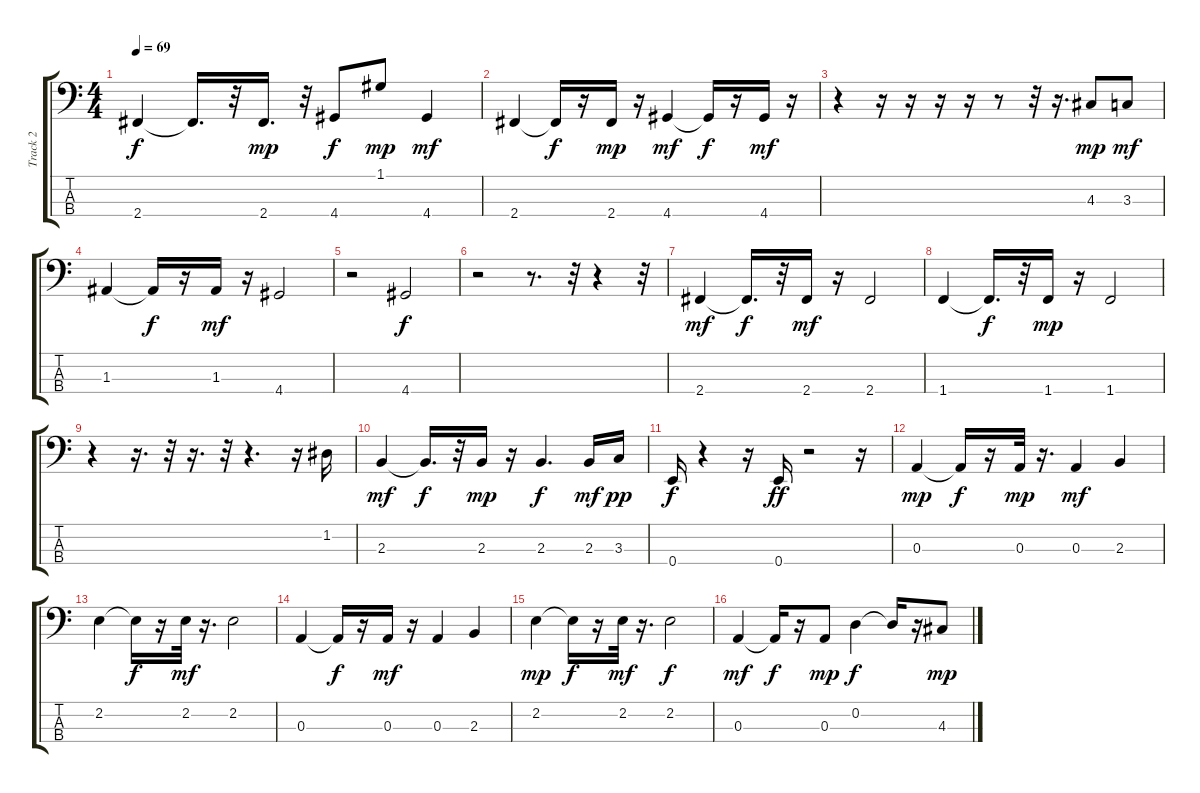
\track ("Track 2" "Track 2") {instrument electricbassfinger}
\staff {score tabs}
\tuning (G2 D2 A1 E1) {hide}
\ts (4 4)
\tempo 69
\clef f4
\ks c
2.4.4{dy f} 2.4{t}.16{d} r.32 2.4.16{d dy mp} r.32 4.4.8{dy f} 1.1.8{dy mp} 4.4.4{dy mf} |
2.4.4 2.4{t}.16{dy f} r.16 2.4.16{dy mp} r.16 4.4.4{dy mf} 4.4{t}.16{dy f} r.16 4.4.16{dy mf} r.16 |
r.4 r.16 r.16 r.16 r.16 r.8 r.32 r.16{d} 4.3.8{dy mp} 3.3.8{dy mf} |
1.3.4 1.3{t}.16{dy f} r.16 1.3.16{dy mf} r.16 4.4.2 |
r.2 4.4.2{dy f} |
r.2 r.8{d} r.32 r.4 r.32 |
2.4.4{dy mf} 2.4{t}.16{d dy f} r.32 2.4.16{dy mf} r.16 2.4.2 |
1.4.4 1.4{t}.16{d dy f} r.32 1.4.16{dy mp} r.16 1.4.2 |
r.4 r.16{d} r.32 r.16{d} r.32 r.4{d} r.16 1.2.16 |
2.3.4{dy mf} 2.3{t}.16{d dy f} r.32 2.3.16{dy mp} r.16 2.3.4{d dy f} 2.3.16{dy mf} 3.3.16{dy pp} |
0.4.16{dy f} r.4 r.16 0.4.16{dy ff} r.2 r.16 |
0.3.4{dy mp} 0.3{t}.16{dy f} r.16 0.3.32{dy mp} r.16{d} 0.3.4{dy mf} 2.3.4 |
2.2.4 2.2{t}.16{dy f} r.16 2.2.32{dy mf} r.16{d} 2.2.2 |
0.3.4 0.3{t}.16{dy f} r.16 0.3.16{dy mf} r.16 0.3.4 2.3.4 |
2.2.4{dy mp} 2.2{t}.16{dy f} r.16 2.2.32{dy mf} r.16{d} 2.2.2{dy f} |
0.3.4{dy mf} 0.3{t}.16{dy f} r.16 0.3.8{dy mp} 0.2.4{dy f} 0.2{t}.16 r.16 4.3.8{dy mp}
